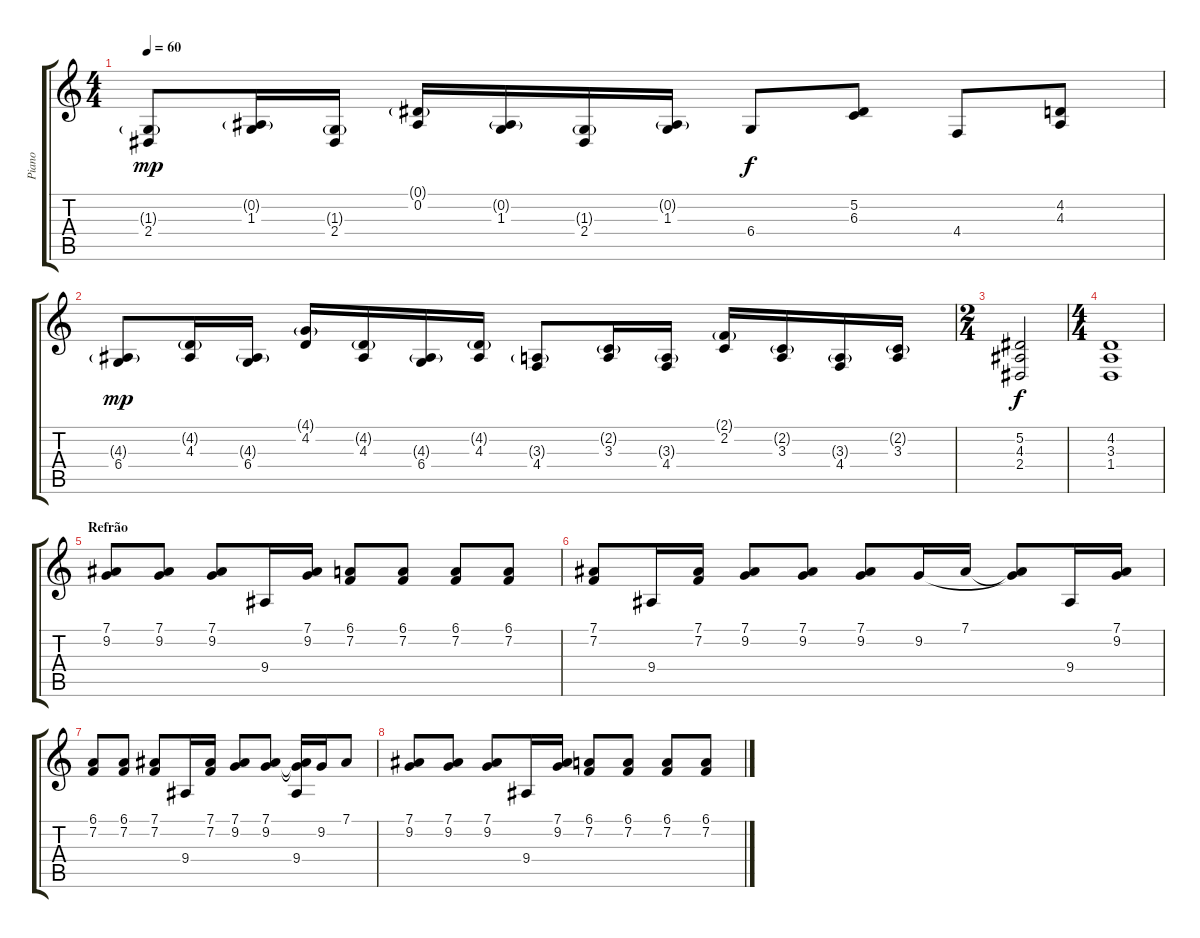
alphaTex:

\track ("Piano" "Piano") {instrument brightacousticpiano}
\staff {score tabs}
\tuning (Eb4 Bb3 Gb3 Db3 Ab2 Eb2) {hide}
\ts (4 4)
\tempo 60
\clef g2
\ks c
(1.3{g} 2.4).8{dy mp} (0.2{g} 1.3).16 (1.3{g} 2.4).16 (0.1{g} 0.2).16 (0.2{g} 1.3).16 (1.3{g} 2.4).16 (0.2{g} 1.3).16 6.4.8{dy f} (5.2 6.3).8 4.4.8 (4.2 4.3).8 |
(4.3{g} 6.4).8{dy mp} (4.2{g} 4.3).16 (4.3{g} 6.4).16 (4.1{g} 4.2).16 (4.2{g} 4.3).16 (4.3{g} 6.4).16 (4.2{g} 4.3).16 (3.3{g} 4.4).8 (2.2{g} 3.3).16 (3.3{g} 4.4).16 (2.1{g} 2.2).16 (2.2{g} 3.3).16 (3.3{g} 4.4).16 (2.2{g} 3.3).16 |
\ts (2 4)
(5.2 4.3 2.4).2{dy f} |
\ts (4 4)
(4.2 3.3 1.4).1 |
\section ("" "Refrão")
(7.1 9.2).8 (7.1 9.2).8 (7.1 9.2).8 9.4.16 (7.1 9.2).16 (6.1 7.2).8 (6.1 7.2).8 (6.1 7.2).8 (6.1 7.2).8 |
(7.1 7.2).8 9.4.16 (7.1 7.2).16 (7.1 9.2).8 (7.1 9.2).8 (7.1 9.2).8 9.2.16 7.1.16 (7.1{t} 9.2{t}).8 9.4.16 (7.1 9.2).16 |
(6.1 7.2).8 (6.1 7.2).8 (7.1 7.2).8 9.4.16 (7.1 7.2).16 (7.1 9.2).8 (7.1 9.2).8 (7.1{t} 9.2{t} 9.4).16 9.2.16 7.1.8 |
(7.1 9.2).8 (7.1 9.2).8 (7.1 9.2).8 9.4.16 (7.1 9.2).16 (6.1 7.2).8 (6.1 7.2).8 (6.1 7.2).8 (6.1 7.2).8
